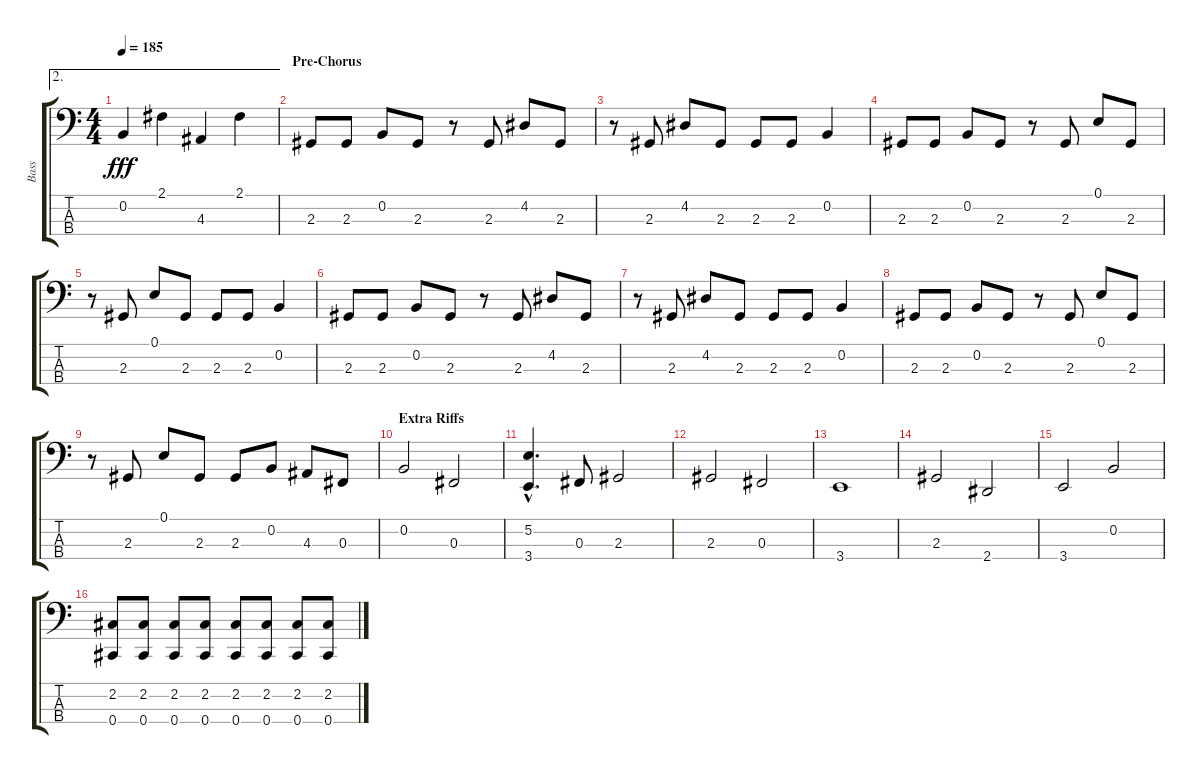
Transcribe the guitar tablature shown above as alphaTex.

\track ("Bass" "Bass") {instrument electricbassfinger}
\staff {score tabs}
\tuning (E2 B1 Gb1 Db1) {hide}
\ae 2
\ts (4 4)
\tempo 185
\clef f4
\ks c
0.2.4{dy fff} 2.1.4 4.3.4 2.1.4 |
\section ("" "Pre-Chorus")
2.3.8 2.3.8 0.2.8 2.3.8 r.8 2.3.8 4.2.8 2.3.8 |
r.8 2.3.8 4.2.8 2.3.8 2.3.8 2.3.8 0.2.4 |
2.3.8 2.3.8 0.2.8 2.3.8 r.8 2.3.8 0.1.8 2.3.8 |
r.8 2.3.8 0.1.8 2.3.8 2.3.8 2.3.8 0.2.4 |
2.3.8 2.3.8 0.2.8 2.3.8 r.8 2.3.8 4.2.8 2.3.8 |
r.8 2.3.8 4.2.8 2.3.8 2.3.8 2.3.8 0.2.4 |
2.3.8 2.3.8 0.2.8 2.3.8 r.8 2.3.8 0.1.8 2.3.8 |
r.8 2.3.8 0.1.8 2.3.8 2.3.8 0.2.8 4.3.8 0.3.8 |
\section ("" "Extra Riffs")
0.2.2 0.3.2 |
(5.2{hac} 3.4{hac}).4{d} 0.3.8 2.3.2 |
2.3.2 0.3.2 |
3.4.1 |
2.3.2 2.4.2 |
3.4.2 0.2.2 |
(2.2 0.4).8 (2.2 0.4).8 (2.2 0.4).8 (2.2 0.4).8 (2.2 0.4).8 (2.2 0.4).8 (2.2 0.4).8 (2.2 0.4).8
